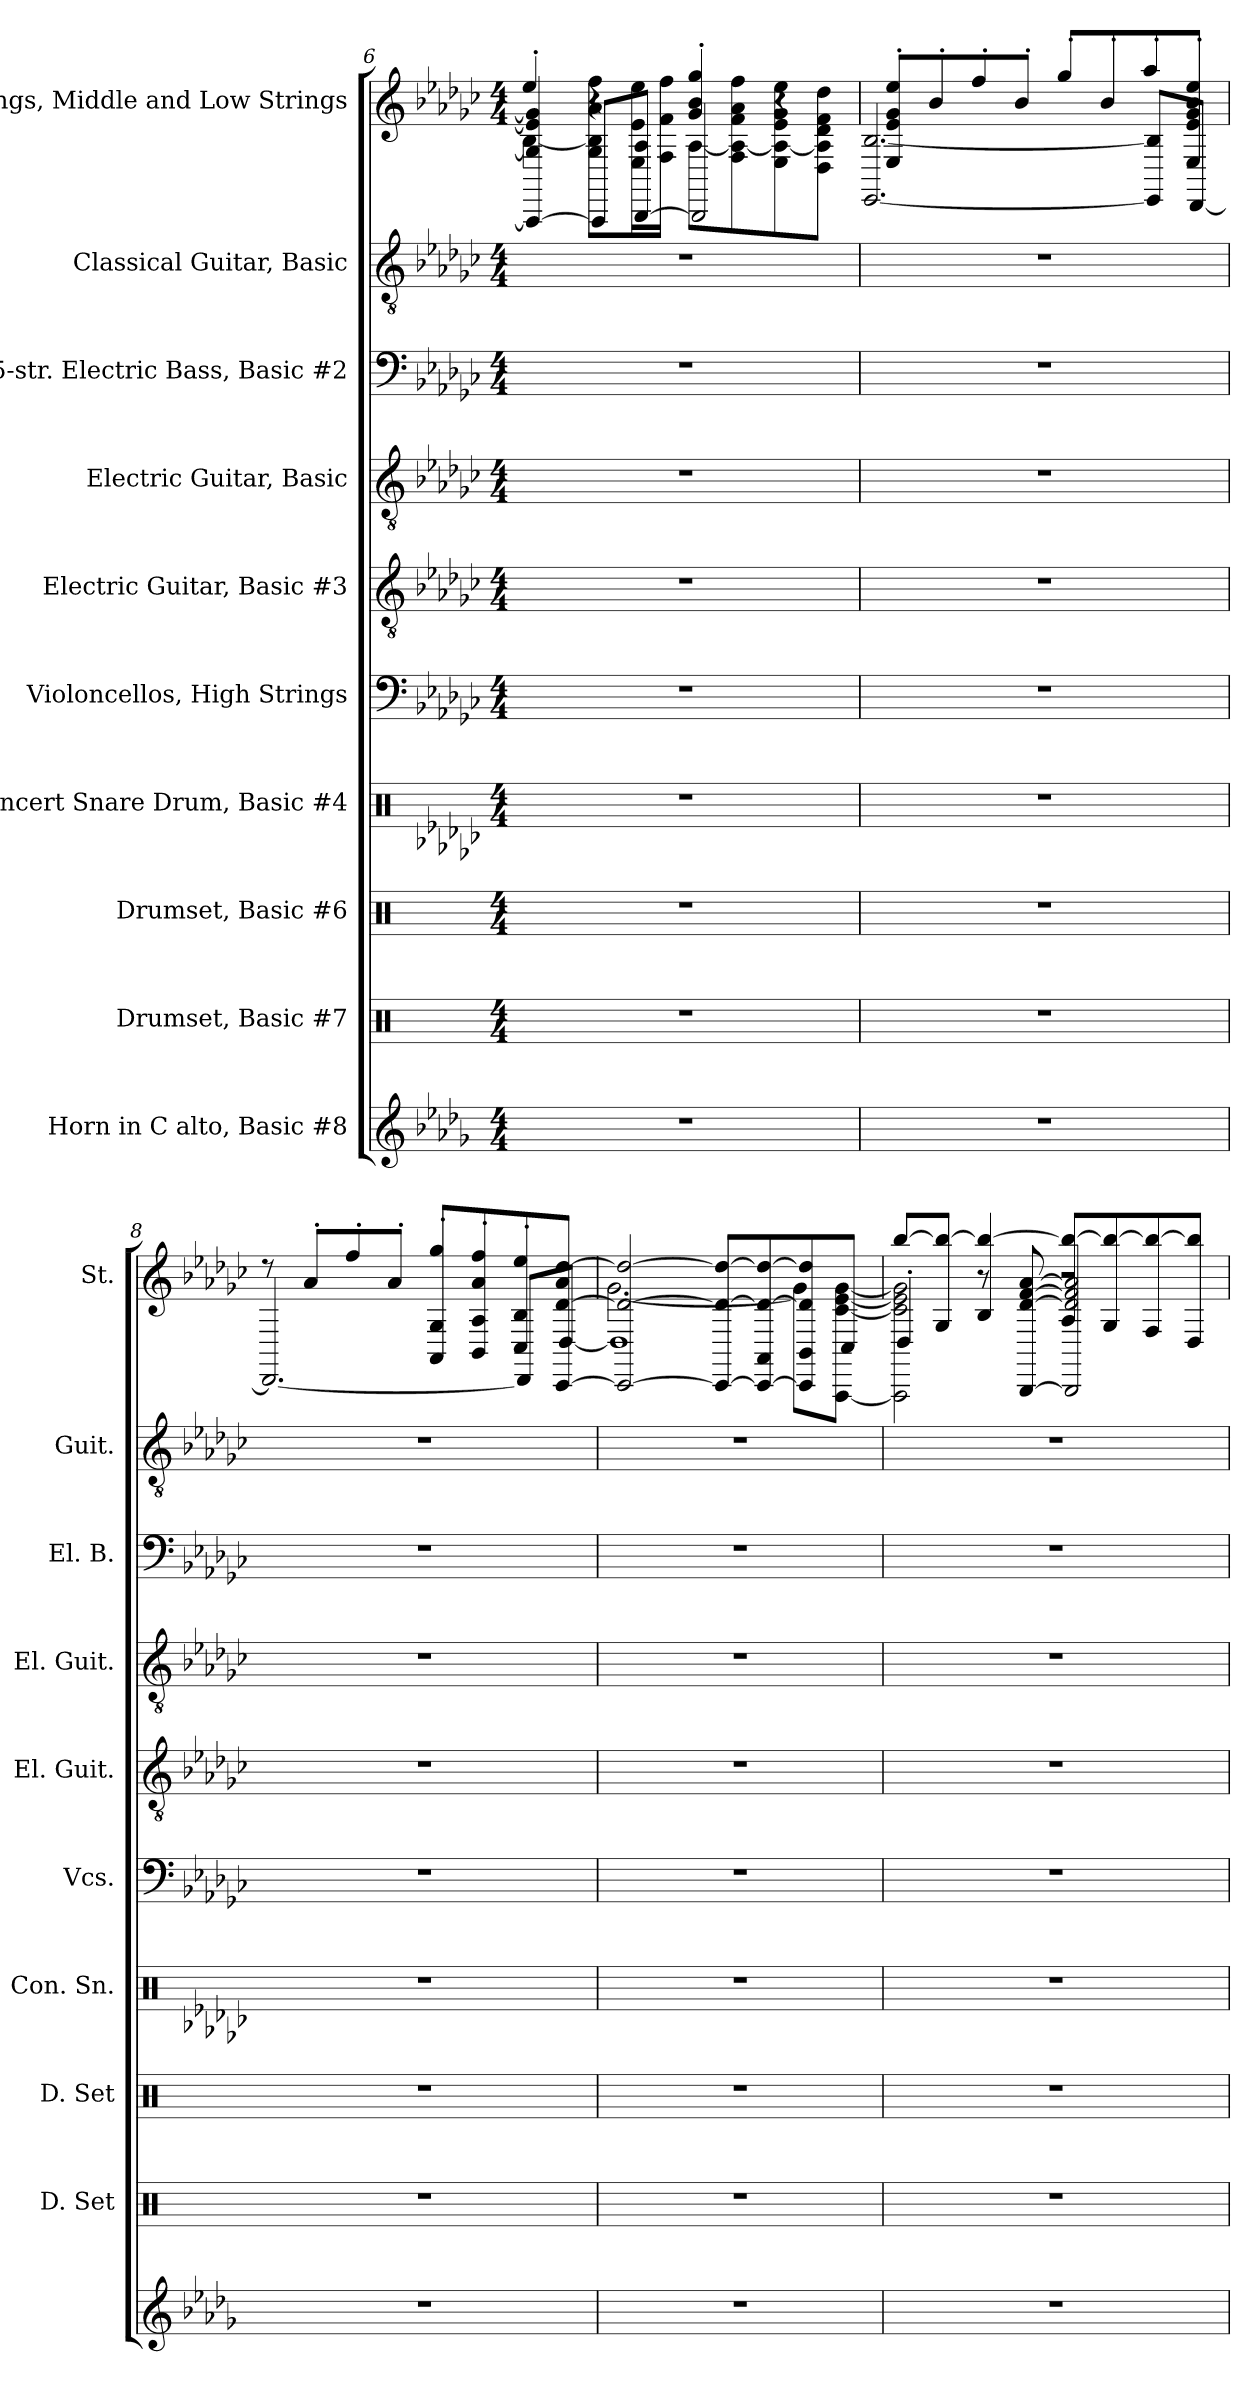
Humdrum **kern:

**kern	**kern	**kern	**kern	**kern	**kern	**kern	**kern	**kern	**kern
*part10	*part9	*part8	*part7	*part6	*part5	*part4	*part3	*part2	*part1
*staff10	*staff9	*staff8	*staff7	*staff6	*staff5	*staff4	*staff3	*staff2	*staff1
*I"Horn in C alto, Basic #8	*I"Drumset, Basic #7	*I"Drumset, Basic #6	*I"Concert Snare Drum, Basic #4	*I"Violoncellos, High Strings	*I"Electric Guitar, Basic #3	*I"Electric Guitar, Basic	*I"5-str. Electric Bass, Basic #2	*I"Classical Guitar, Basic	*I"Strings, Middle and Low Strings
*	*I'D. Set	*I'D. Set	*I'Con. Sn.	*I'Vcs.	*I'El. Guit.	*I'El. Guit.	*I'El. B.	*I'Guit.	*I'St.
*clefG2	*clefX	*clefX	*clefX	*clefF4	*clefGv2	*clefGv2	*clefF4	*clefGv2	*clefG2
*ITrd4c7	*	*	*	*	*	*	*ITrd7c12	*	*
*k[b-e-a-d-g-c-]	*k[]	*k[]	*k[b-e-a-d-g-c-]	*k[b-e-a-d-g-c-]	*k[b-e-a-d-g-c-]	*k[b-e-a-d-g-c-]	*k[b-e-a-d-g-c-]	*k[b-e-a-d-g-c-]	*k[b-e-a-d-g-c-]
*M4/4	*M4/4	*M4/4	*M4/4	*M4/4	*M4/4	*M4/4	*M4/4	*M4/4	*M4/4
=6	=6	=6	=6	=6	=6	=6	=6	=6	=6
*	*	*	*	*	*	*	*	*	*^
*	*	*	*	*	*	*	*	*	*	*^
1r	1r	1r	1r	1r	1r	1r	1r	1r	4ee-'/	[4B-\	4AAA-/_ 4G-/] 4e-/] 4g-/]
.	.	.	.	.	.	.	.	.	4r	8G-\ 8B-\] 8a-\ 8ff\L	8AAA-/L]
.	.	.	.	.	.	.	.	.	.	16E-\ 16e-\ 16ee-\L	[8BBB-/ 8A-/J
.	.	.	.	.	.	.	.	.	.	16F\ 16f\ 16ff\JJ	.
.	.	.	.	.	.	.	.	.	4g-/' 4b-/' 4gg-/'	[8A-\L	2BBB-/]
.	.	.	.	.	.	.	.	.	.	8F\ 8A-\_ 8f\ 8a-\ 8ff\	.
.	.	.	.	.	.	.	.	.	4r	8E-\ 8A-\_ 8e-\ 8g-\ 8ee-\	.
.	.	.	.	.	.	.	.	.	.	8D-\ 8A-\] 8d-\ 8f\ 8dd-\J	.
*	*	*	*	*	*	*	*	*	*	*v	*v
=7	=7	=7	=7	=7	=7	=7	=7	=7	=7	=7
1r	1r	1r	1r	1r	1r	1r	1r	1r	8E-/' 8e-/' 8g-/' 8ee-/'L	[2.EE-/ [2.B-/
.	.	.	.	.	.	.	.	.	8b-'/	.
.	.	.	.	.	.	.	.	.	8ff'/	.
.	.	.	.	.	.	.	.	.	8b-'/J	.
.	.	.	.	.	.	.	.	.	8gg-'/L	.
.	.	.	.	.	.	.	.	.	8b-'/	.
.	.	.	.	.	.	.	.	.	8aa-'/	8EE-/] 8B-/]L
.	.	.	.	.	.	.	.	.	8E-/' 8e-/' 8g-/' 8b-/' 8ee-/'J	[8DD-/J
!!LO:PB:g=z	!!
=8	=8	=8	=8	=8	=8	=8	=8	=8	=8	=8
1r	1r	1r	1r	1r	1r	1r	1r	1r	8r	2.DD-/_
.	.	.	.	.	.	.	.	.	8a-'/L	.
.	.	.	.	.	.	.	.	.	8ff'/	.
.	.	.	.	.	.	.	.	.	8a-'/J	.
.	.	.	.	.	.	.	.	.	8AA-/' 8G-/' 8gg-/'L	.
.	.	.	.	.	.	.	.	.	8BB-/' 8A-/' 8a-/' 8ff/'	.
.	.	.	.	.	.	.	.	.	8C-/' 8B-/' 8ee-/'	8DD-/L]
.	.	.	.	.	.	.	.	.	[8CC-/ [8d-/ 8a-/ [8dd-/J	[8D-/J
=9	=9	=9	=9	=9	=9	=9	=9	=9	=9	=9
*	*	*	*	*	*	*	*	*	*	*^
1r	1r	1r	1r	1r	1r	1r	1r	1r	2CC-/_ 2d-/_ 2dd-/_	[2.g-\	1D-]
.	.	.	.	.	.	.	.	.	8CC-/_ 8d-/_ 8dd-/_L	.	.
.	.	.	.	.	.	.	.	.	8CC-/_ 8AA-/ 8d-/_ 8dd-/_	.	.
.	.	.	.	.	.	.	.	.	8CC-/] 8BB-/ 8d-/] 8dd-/]	8g-\L]	.
.	.	.	.	.	.	.	.	.	8C-/J	[8AAA-\ [8c-\ [8e-\ [8g-\J	.
=10	=10	=10	=10	=10	=10	=10	=10	=10	=10	=10	=10
1r	1r	1r	1r	1r	1r	1r	1r	1r	[8bb-/L	2AAA-\] 2c-\] 2e-\] 2g-\]	4D-'/
.	.	.	.	.	.	.	.	.	8G-/ 8bb-/_J	.	.
.	.	.	.	.	.	.	.	.	4B-/ 4bb-/_	.	8r
.	.	.	.	.	.	.	.	.	.	.	[8BBB-/ [8d-/ [8f/ [8a-/
.	.	.	.	.	.	.	.	.	8A-/ 8bb-/_L	2r	2BBB-/] 2d-/] 2f/] 2a-/]
.	.	.	.	.	.	.	.	.	8G-/ 8bb-/_	.	.
.	.	.	.	.	.	.	.	.	8F/ 8bb-/_	.	.
.	.	.	.	.	.	.	.	.	8D-/ 8bb-/]J	.	.
*	*	*	*	*	*	*	*	*	*v	*v	*v
=	=	=	=	=	=	=	=	=	=
*-	*-	*-	*-	*-	*-	*-	*-	*-	*-
